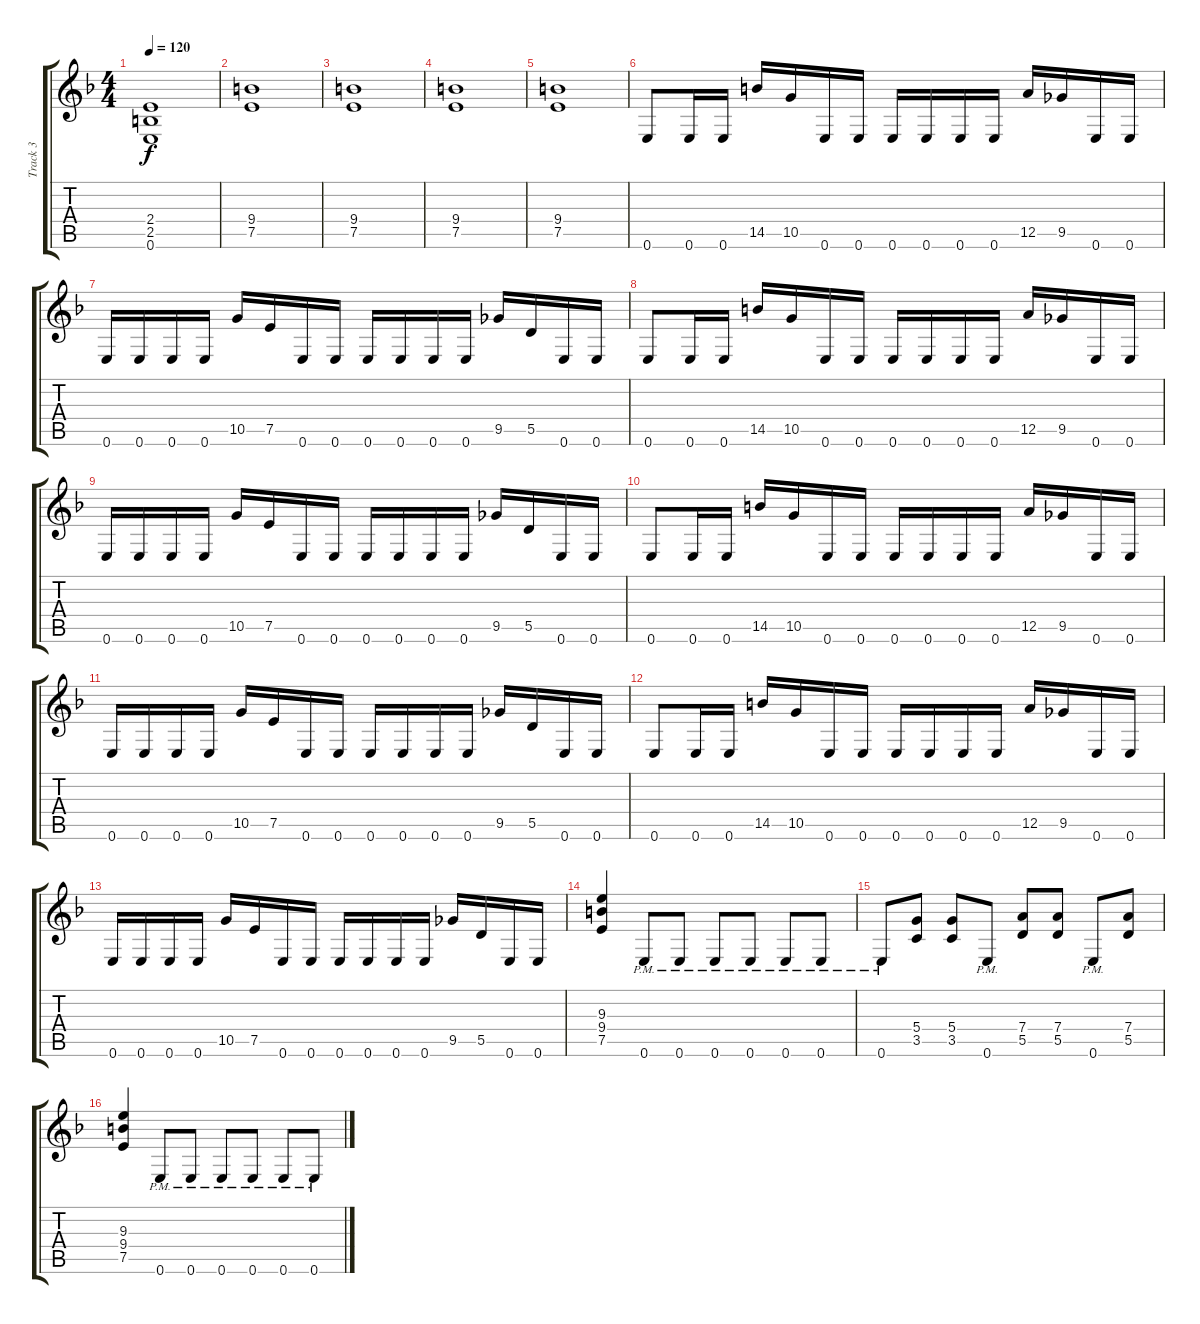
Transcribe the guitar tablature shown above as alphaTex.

\track ("Track 3" "Track 3") {instrument distortionguitar}
\staff {score tabs}
\tuning (E4 B3 G3 D3 A2 E2) {hide}
\ts (4 4)
\tempo 120
\clef g2
\ks f
(2.4 2.5 0.6).1{dy f} |
(9.4 7.5).1 |
(9.4 7.5).1 |
(9.4 7.5).1 |
(9.4 7.5).1 |
0.6.8 0.6.16 0.6.16 14.5.16 10.5.16 0.6.16 0.6.16 0.6.16 0.6.16 0.6.16 0.6.16 12.5.16 9.5.16 0.6.16 0.6.16 |
0.6.16 0.6.16 0.6.16 0.6.16 10.5.16 7.5.16 0.6.16 0.6.16 0.6.16 0.6.16 0.6.16 0.6.16 9.5.16 5.5.16 0.6.16 0.6.16 |
0.6.8 0.6.16 0.6.16 14.5.16 10.5.16 0.6.16 0.6.16 0.6.16 0.6.16 0.6.16 0.6.16 12.5.16 9.5.16 0.6.16 0.6.16 |
0.6.16 0.6.16 0.6.16 0.6.16 10.5.16 7.5.16 0.6.16 0.6.16 0.6.16 0.6.16 0.6.16 0.6.16 9.5.16 5.5.16 0.6.16 0.6.16 |
0.6.8 0.6.16 0.6.16 14.5.16 10.5.16 0.6.16 0.6.16 0.6.16 0.6.16 0.6.16 0.6.16 12.5.16 9.5.16 0.6.16 0.6.16 |
0.6.16 0.6.16 0.6.16 0.6.16 10.5.16 7.5.16 0.6.16 0.6.16 0.6.16 0.6.16 0.6.16 0.6.16 9.5.16 5.5.16 0.6.16 0.6.16 |
0.6.8 0.6.16 0.6.16 14.5.16 10.5.16 0.6.16 0.6.16 0.6.16 0.6.16 0.6.16 0.6.16 12.5.16 9.5.16 0.6.16 0.6.16 |
0.6.16 0.6.16 0.6.16 0.6.16 10.5.16 7.5.16 0.6.16 0.6.16 0.6.16 0.6.16 0.6.16 0.6.16 9.5.16 5.5.16 0.6.16 0.6.16 |
(9.3 9.4 7.5).4 0.6{pm}.8 0.6{pm}.8 0.6{pm}.8 0.6{pm}.8 0.6{pm}.8 0.6{pm}.8 |
0.6{pm}.8 (5.4 3.5).8 (5.4 3.5).8 0.6{pm}.8 (7.4 5.5).8 (7.4 5.5).8 0.6{pm}.8 (7.4 5.5).8 |
(9.3 9.4 7.5).4 0.6{pm}.8 0.6{pm}.8 0.6{pm}.8 0.6{pm}.8 0.6{pm}.8 0.6{pm}.8
